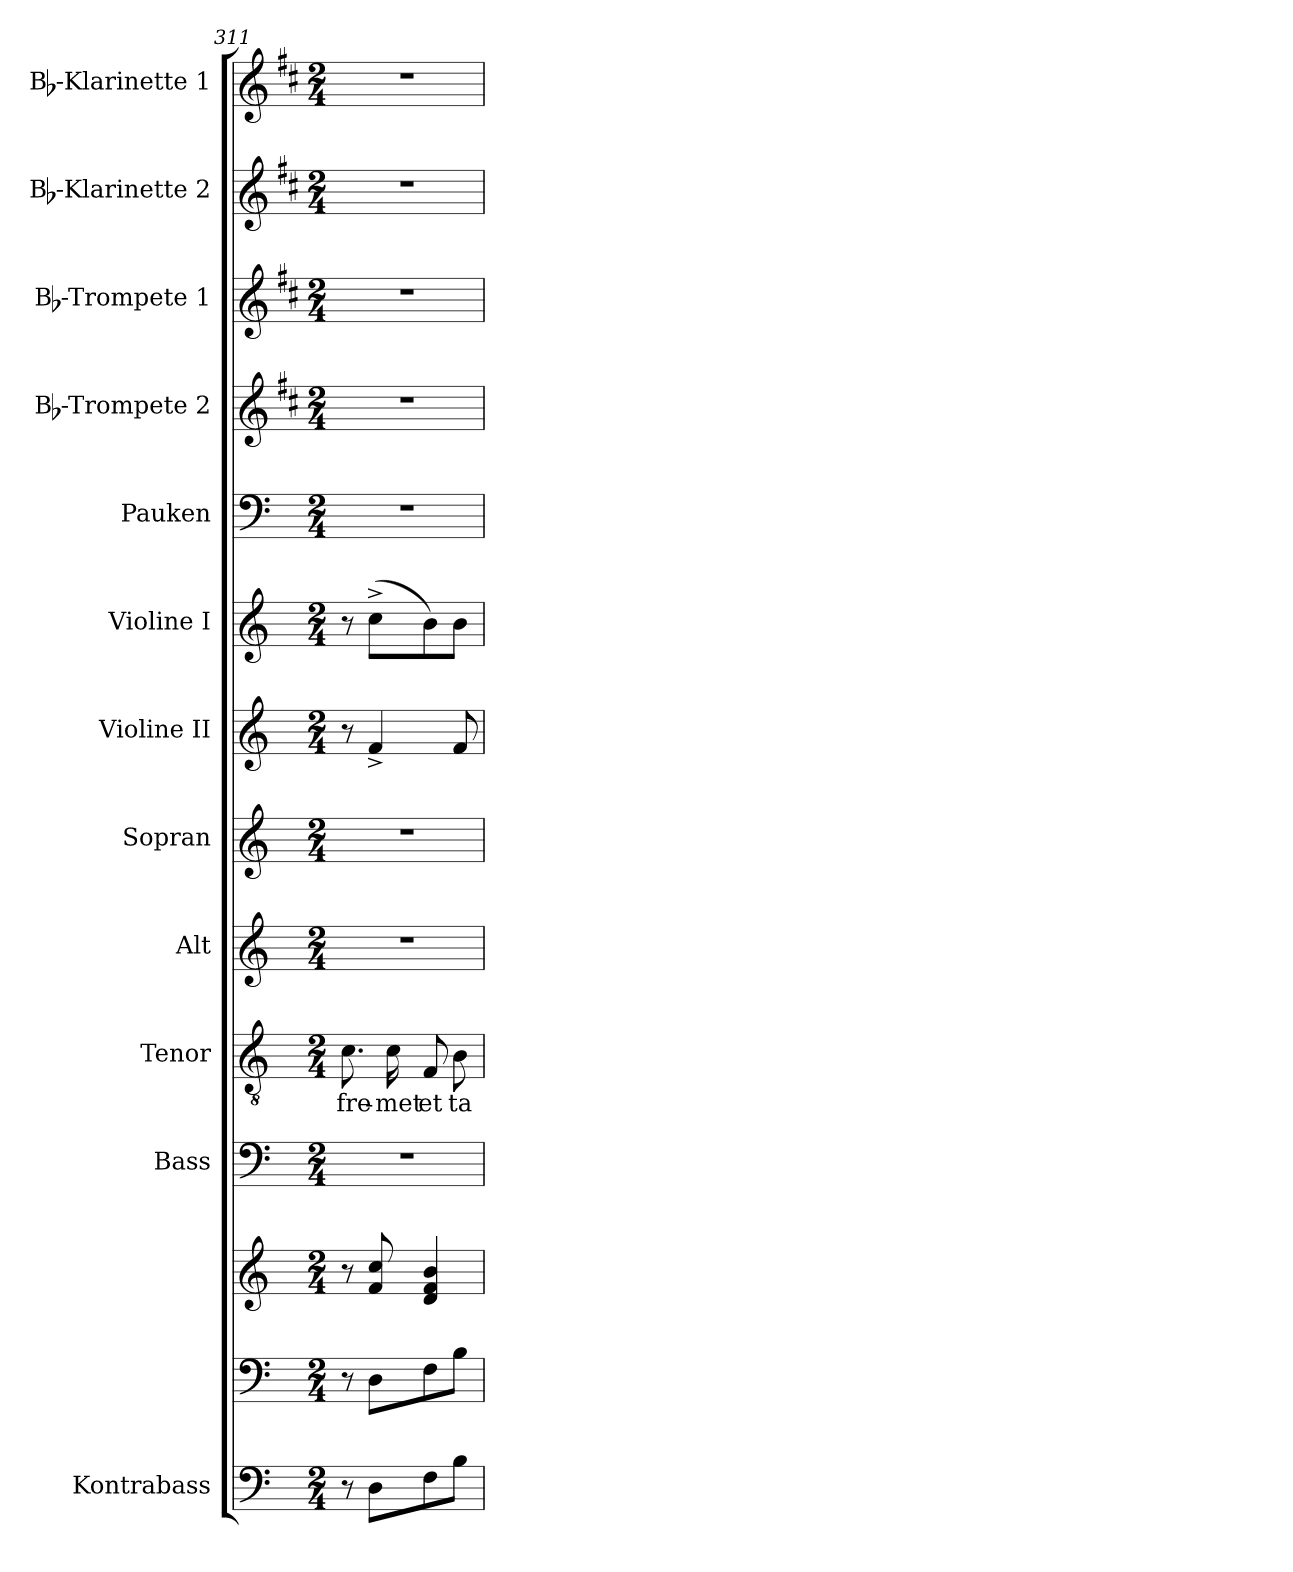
**kern	**kern	**kern	**kern	**kern	**text	**kern	**kern	**kern	**kern	**kern	**kern	**kern	**kern	**kern
*part13	*part12	*part12	*part11	*part10	*part10	*part9	*part8	*part7	*part6	*part5	*part4	*part3	*part2	*part1
*staff14	*staff13	*staff12	*staff11	*staff10	*staff10	*staff9	*staff8	*staff7	*staff6	*staff5	*staff4	*staff3	*staff2	*staff1
*I"Kontrabass	*	*	*I"Bass	*I"Tenor	*	*I"Alt	*I"Sopran	*I"Violine II	*I"Violine I	*I"Pauken	*I"Bb-Trompete 2	*I"Bb-Trompete 1	*I"Bb-Klarinette 2	*I"Bb-Klarinette 1
*I'Kb.	*	*	*I'B.	*I'T.	*	*I'A.	*I'S.	*I'Vl. II	*I'Vl. I	*I'Pk.	*I'Bb Trp. 2	*I'Bb Trp. 1	*I'Bb Kl. 2	*I'Bb Kl. 1
*clefF4	*clefF4	*clefG2	*clefF4	*clefGv2	*	*clefG2	*clefG2	*clefG2	*clefG2	*clefF4	*clefG2	*clefG2	*clefG2	*clefG2
*ITrd7c12	*	*	*	*	*	*	*	*	*	*	*ITrd1c2	*ITrd1c2	*ITrd1c2	*ITrd1c2
*k[]	*k[]	*k[]	*k[]	*k[]	*	*k[]	*k[]	*k[]	*k[]	*k[]	*k[]	*k[]	*k[]	*k[]
*C:	*C:	*C:	*C:	*C:	*	*C:	*C:	*C:	*C:	*C:	*C:	*C:	*C:	*C:
*M2/4	*M2/4	*M2/4	*M2/4	*M2/4	*	*M2/4	*M2/4	*M2/4	*M2/4	*M2/4	*M2/4	*M2/4	*M2/4	*M2/4
=311	=311	=311	=311	=311	=311	=311	=311	=311	=311	=311	=311	=311	=311	=311
!	!	!	!	!	!LO:LY:b	!	!	!	!	!	!	!	!	!
8r	8r	8r	2r	8.c\	fre-	2r	2r	8r	8r	2r	2r	2r	2r	2r
8DD\L	8D\L	8f/ 8cc/	.	.	.	.	.	4f^</	(>8cc^>\L	.	.	.	.	.
!	!	!	!	!	!LO:LY:b	!	!	!	!	!	!	!	!	!
.	.	.	.	16c\	-met	.	.	.	.	.	.	.	.	.
!	!	!	!	!	!LO:LY:b	!	!	!	!	!	!	!	!	!
8FF\	8F\	4d/ 4f/ 4b/	.	8F/	et	.	.	.	8b\)	.	.	.	.	.
!	!	!	!	!	!LO:LY:b	!	!	!	!	!	!	!	!	!
8BB\J	8B\J	.	.	8B\	ta-	.	.	8f/	8b\J	.	.	.	.	.
=	=	=	=	=	=	=	=	=	=	=	=	=	=	=
*-	*-	*-	*-	*-	*-	*-	*-	*-	*-	*-	*-	*-	*-	*-
